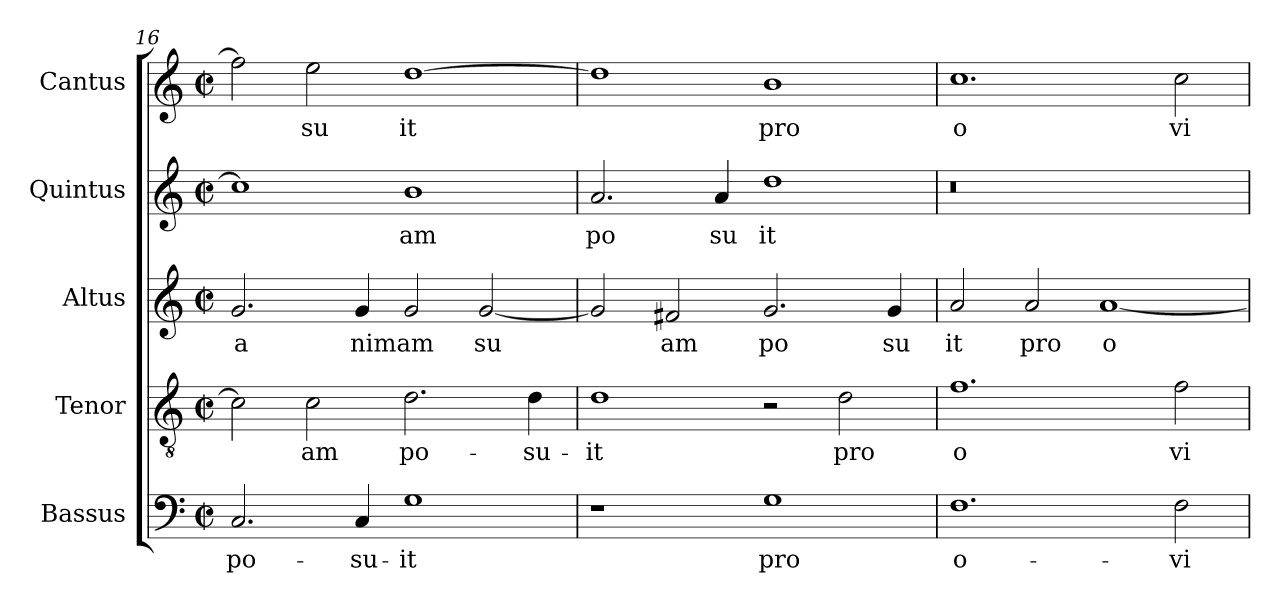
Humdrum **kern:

**kern	**text	**kern	**text	**kern	**text	**kern	**text	**kern	**text
*part5	*part5	*part4	*part4	*part3	*part3	*part2	*part2	*part1	*part1
*staff5	*staff5	*staff4	*staff4	*staff3	*staff3	*staff2	*staff2	*staff1	*staff1
*I"Bassus	*	*I"Tenor	*	*I"Altus	*	*I"Quintus	*	*I"Cantus	*
*clefF4	*	*clefGv2	*	*clefG2	*	*clefG2	*	*clefG2	*
*M2/2	*	*M2/2	*	*M2/2	*	*M2/2	*	*M2/2	*
*met(c|)	*	*met(c|)	*	*met(c|)	*	*met(c|)	*	*met(c|)	*
=16	=16	=16	=16	=16	=16	=16	=16	=16	=16
!	!LO:LY:b:cj	!	!	!	!LO:LY:b:cj	!	!	!	!
2.C/	po-	2c\]	.	2.g/	a	1cc]	.	2ff\]	.
!	!	!	!LO:LY:b:cj	!	!	!	!	!	!LO:LY:b:cj
.	.	2c\	-am	.	.	.	.	2ee\	su
!	!LO:LY:b:cj	!	!	!	!LO:LY:b	!	!	!	!
4C/	-su-	.	.	4g/	nimam	.	.	.	.
!	!LO:LY:b:cj	!	!LO:LY:b:cj	!	!	!	!LO:LY:b:cj	!	!LO:LY:b:cj
1G	-it	2.d\	po-	2g/	.	1b	am	[>1dd	it
!	!	!	!	!	!LO:LY:b:cj	!	!	!	!
.	.	.	.	[<2g/	su	.	.	.	.
!	!	!	!LO:LY:b:cj	!	!	!	!	!	!
.	.	4d\	-su-	.	.	.	.	.	.
=17	=17	=17	=17	=17	=17	=17	=17	=17	=17
!	!	!	!LO:LY:b:cj	!	!	!	!LO:LY:b:cj	!	!
1r	.	1d	-it	2g/]	.	2.a/	po	1dd]	.
!	!	!	!	!	!LO:LY:b:cj	!	!	!	!
.	.	.	.	2f#/	am	.	.	.	.
!	!	!	!	!	!	!	!LO:LY:b:cj	!	!
.	.	.	.	.	.	4a/	su	.	.
!	!LO:LY:b:cj	!	!	!	!LO:LY:b:cj	!	!LO:LY:b:cj	!	!LO:LY:b:cj
1G	pro	2r	.	2.g/	po	1dd	it	1b	pro
!	!	!	!LO:LY:b:cj	!	!	!	!	!	!
.	.	2d\	pro	.	.	.	.	.	.
!	!	!	!	!	!LO:LY:b:cj	!	!	!	!
.	.	.	.	4g/	su	.	.	.	.
!!LO:PB:g=z
=18	=18	=18	=18	=18	=18	=18	=18	=18	=18
!	!LO:LY:b:cj	!	!LO:LY:b:cj	!	!LO:LY:b:cj	!	!	!	!LO:LY:b:cj
1.F	o-	1.f	o	2a/	it	0r	.	1.cc	o
!	!	!	!	!	!LO:LY:b:cj	!	!	!	!
.	.	.	.	2a/	pro	.	.	.	.
!	!	!	!	!	!LO:LY:b:rj	!	!	!	!
.	.	.	.	[<1a	o	.	.	.	.
!	!LO:LY:b:cj	!	!LO:LY:b:cj	!	!	!	!	!	!LO:LY:b:cj
2F\	-vi-	2f\	vi	.	.	.	.	2cc\	vi
=	=	=	=	=	=	=	=	=	=
*-	*-	*-	*-	*-	*-	*-	*-	*-	*-
